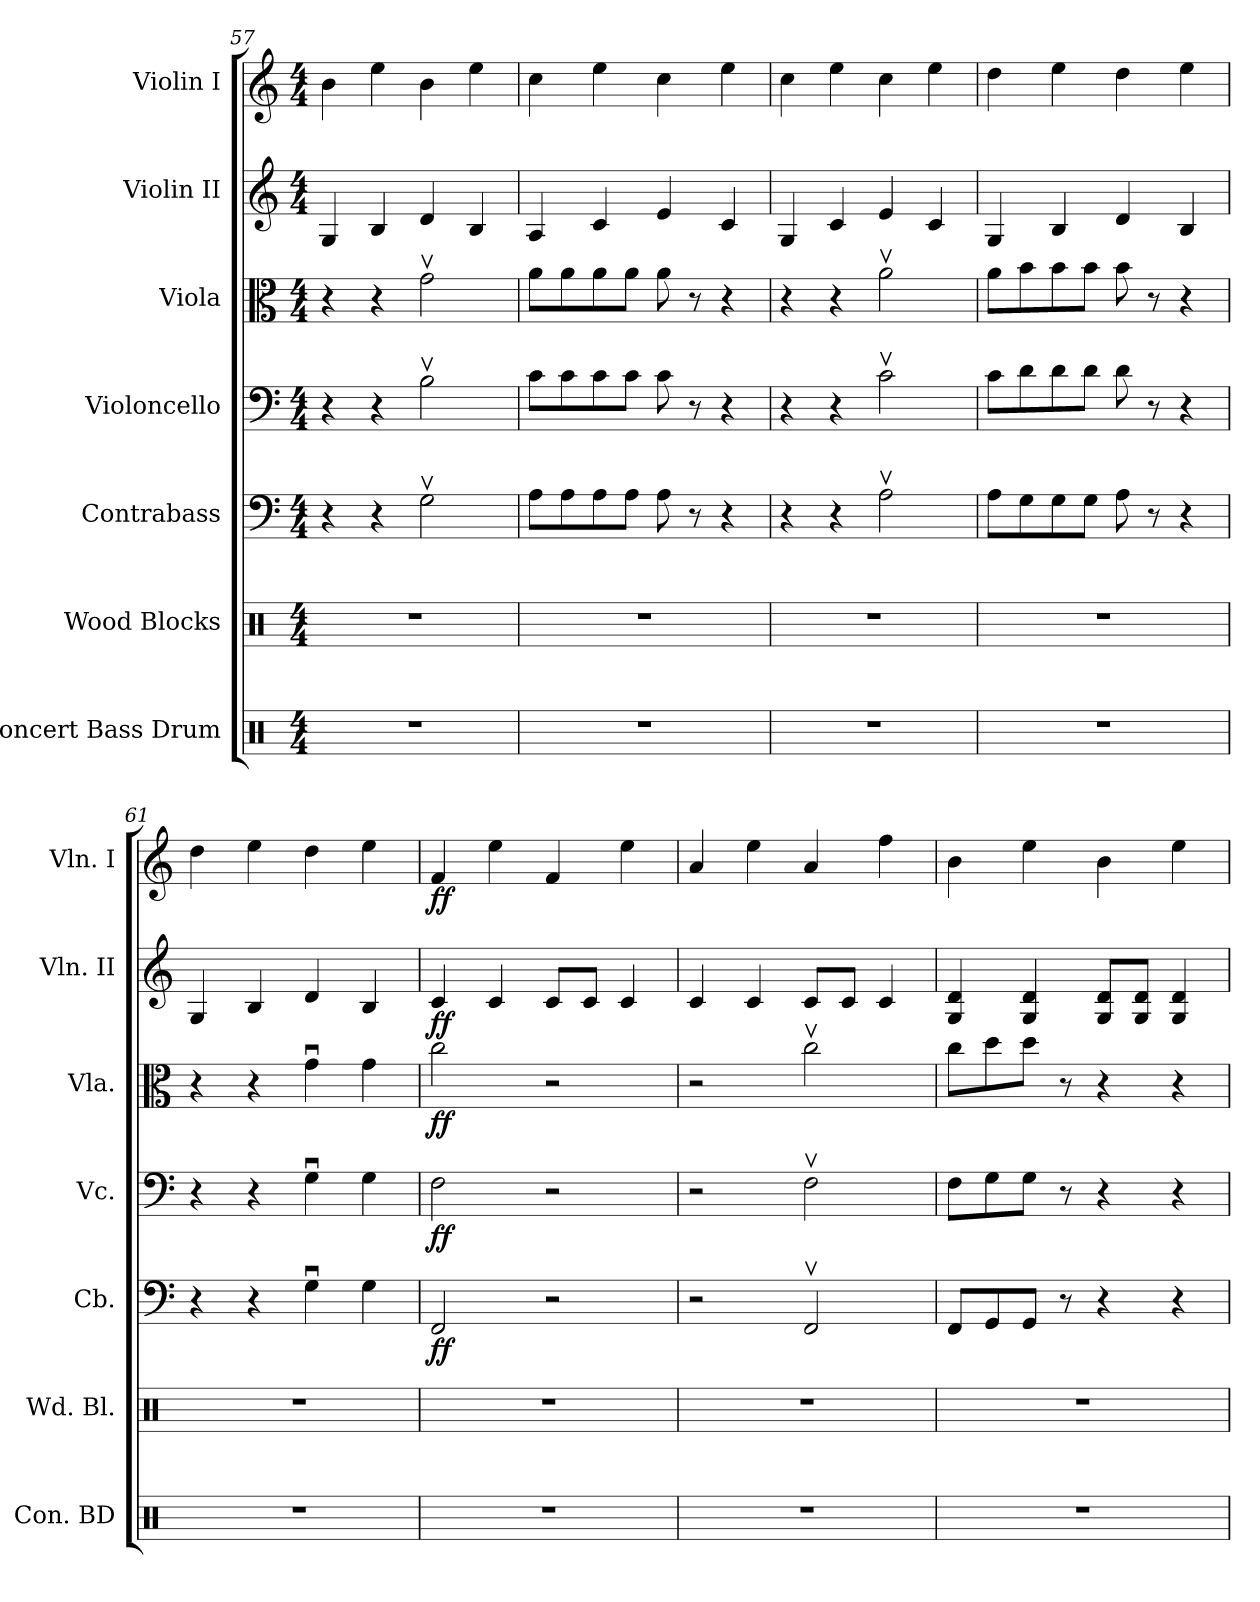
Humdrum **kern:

**kern	**kern	**kern	**dynam	**kern	**dynam	**kern	**dynam	**kern	**dynam	**kern	**dynam
*part7	*part6	*part5	*part5	*part4	*part4	*part3	*part3	*part2	*part2	*part1	*part1
*staff7	*staff6	*staff5	*staff5	*staff4	*staff4	*staff3	*staff3	*staff2	*staff2	*staff1	*staff1
*I"Concert Bass Drum	*I"Wood Blocks	*I"Contrabass	*	*I"Violoncello	*	*I"Viola	*	*I"Violin II	*	*I"Violin I	*
*I'Con. BD	*I'Wd. Bl.	*I'Cb.	*	*I'Vc.	*	*I'Vla.	*	*I'Vln. II	*	*I'Vln. I	*
*clefX	*clefX	*clefF4	*	*clefF4	*	*clefC3	*	*clefG2	*	*clefG2	*
*	*	*ITrd7c12	*	*	*	*	*	*	*	*	*
*k[]	*k[]	*k[]	*	*k[]	*	*k[]	*	*k[]	*	*k[]	*
*M4/4	*M4/4	*M4/4	*	*M4/4	*	*M4/4	*	*M4/4	*	*M4/4	*
=57	=57	=57	=57	=57	=57	=57	=57	=57	=57	=57	=57
1r	1r	4r	.	4r	.	4r	.	4G/	.	4b\	.
.	.	4r	.	4r	.	4r	.	4B/	.	4ee\	.
.	.	2GGv\	.	2Bv\	.	2gv\	.	4d/	.	4b\	.
.	.	.	.	.	.	.	.	4B/	.	4ee\	.
!!LO:PB:g=z
=58	=58	=58	=58	=58	=58	=58	=58	=58	=58	=58	=58
1r	1r	8AA\L	.	8c\L	.	8a\L	.	4A/	.	4cc\	.
.	.	8AA\	.	8c\	.	8a\	.	.	.	.	.
.	.	8AA\	.	8c\	.	8a\	.	4c/	.	4ee\	.
.	.	8AA\J	.	8c\J	.	8a\J	.	.	.	.	.
.	.	8AA\	.	8c\	.	8a\	.	4e/	.	4cc\	.
.	.	8r	.	8r	.	8r	.	.	.	.	.
.	.	4r	.	4r	.	4r	.	4c/	.	4ee\	.
=59	=59	=59	=59	=59	=59	=59	=59	=59	=59	=59	=59
1r	1r	4r	.	4r	.	4r	.	4G/	.	4cc\	.
.	.	4r	.	4r	.	4r	.	4c/	.	4ee\	.
.	.	2AAv\	.	2cv\	.	2av\	.	4e/	.	4cc\	.
.	.	.	.	.	.	.	.	4c/	.	4ee\	.
=60	=60	=60	=60	=60	=60	=60	=60	=60	=60	=60	=60
1r	1r	8AA\L	.	8c\L	.	8a\L	.	4G/	.	4dd\	.
.	.	8GG\	.	8d\	.	8b\	.	.	.	.	.
.	.	8GG\	.	8d\	.	8b\	.	4B/	.	4ee\	.
.	.	8GG\J	.	8d\J	.	8b\J	.	.	.	.	.
.	.	8AA\	.	8d\	.	8b\	.	4d/	.	4dd\	.
.	.	8r	.	8r	.	8r	.	.	.	.	.
.	.	4r	.	4r	.	4r	.	4B/	.	4ee\	.
=61	=61	=61	=61	=61	=61	=61	=61	=61	=61	=61	=61
1r	1r	4r	.	4r	.	4r	.	4G/	.	4dd\	.
.	.	4r	.	4r	.	4r	.	4B/	.	4ee\	.
.	.	4GGu\	.	4Gu\	.	4gu\	.	4d/	.	4dd\	.
.	.	4GG\	.	4G\	.	4g\	.	4B/	.	4ee\	.
=62	=62	=62	=62	=62	=62	=62	=62	=62	=62	=62	=62
!	!	!	!LO:DY:b	!	!LO:DY:b	!	!LO:DY:b	!	!LO:DY:b	!	!LO:DY:b
1r	1r	2FFF/	ff	2F\	ff	2cc\	ff	4c/	ff	4f/	ff
.	.	.	.	.	.	.	.	4c/	.	4ee\	.
.	.	2r	.	2r	.	2r	.	8c/L	.	4f/	.
.	.	.	.	.	.	.	.	8c/J	.	.	.
.	.	.	.	.	.	.	.	4c/	.	4ee\	.
=63	=63	=63	=63	=63	=63	=63	=63	=63	=63	=63	=63
1r	1r	2r	.	2r	.	2r	.	4c/	.	4a/	.
.	.	.	.	.	.	.	.	4c/	.	4ee\	.
.	.	2FFFv/	.	2Fv\	.	2ccv\	.	8c/L	.	4a/	.
.	.	.	.	.	.	.	.	8c/J	.	.	.
.	.	.	.	.	.	.	.	4c/	.	4ff\	.
!!LO:LB:g=z
=64	=64	=64	=64	=64	=64	=64	=64	=64	=64	=64	=64
1r	1r	8FFF/L	.	8F\L	.	8cc\L	.	4G/ 4d/	.	4b\	.
.	.	8GGG/	.	8G\	.	8dd\	.	.	.	.	.
.	.	8GGG/J	.	8G\J	.	8dd\J	.	4G/ 4d/	.	4ee\	.
.	.	8r	.	8r	.	8r	.	.	.	.	.
.	.	4r	.	4r	.	4r	.	8G/ 8d/L	.	4b\	.
.	.	.	.	.	.	.	.	8G/ 8d/J	.	.	.
.	.	4r	.	4r	.	4r	.	4G/ 4d/	.	4ee\	.
=	=	=	=	=	=	=	=	=	=	=	=
*-	*-	*-	*-	*-	*-	*-	*-	*-	*-	*-	*-
